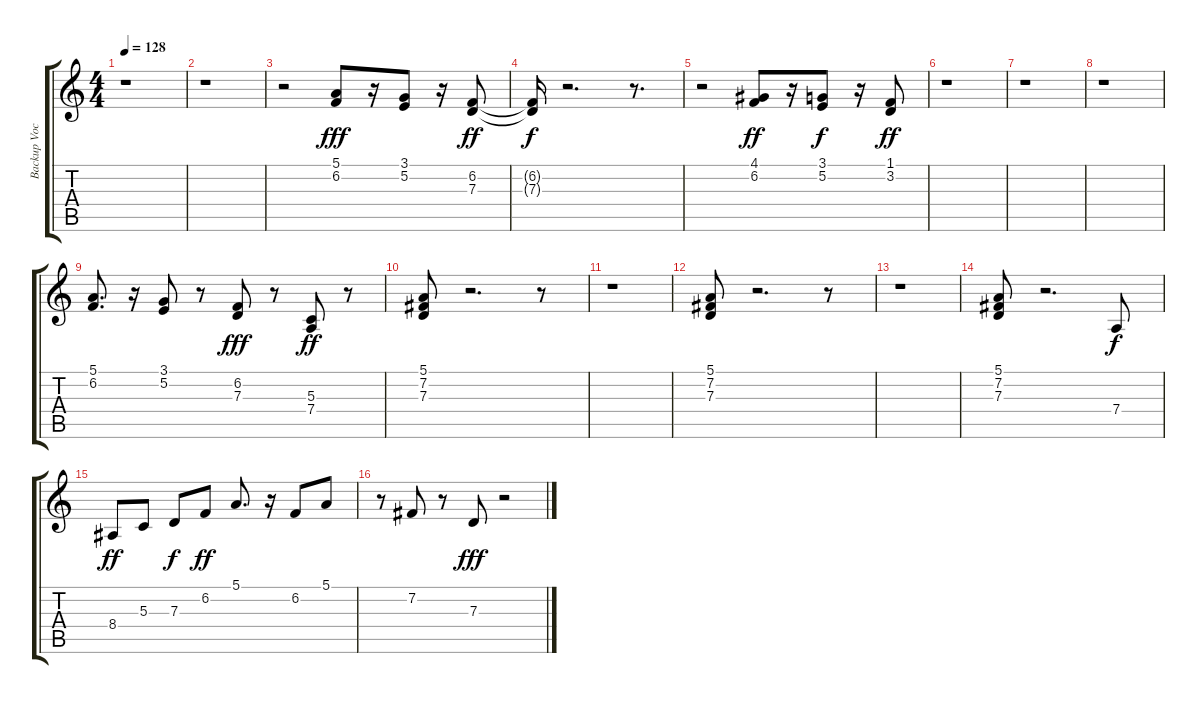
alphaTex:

\track ("Backup Vocals" "Backup Voc") {instrument voiceoohs}
\staff {score tabs}
\tuning (E4 B3 G3 D3 A2 E2) {hide}
\ts (4 4)
\tempo 128
\clef g2
\ks c
r.1{dy fff} |
r.1 |
r.2 (5.1 6.2).8 r.16 (3.1 5.2).8 r.16 (6.2 7.3).8{dy ff} |
(6.2{t} 7.3{t}).16{dy f} r.2{d} r.8{d} |
r.2 (4.1 6.2).8{dy ff} r.16 (3.1 5.2).8{dy f} r.16 (1.1 3.2).8{dy ff} |
r.1 |
r.1 |
r.1 |
(5.1 6.2).8{d} r.16 (3.1 5.2).8 r.8 (6.2 7.3).8{dy fff} r.8 (5.3 7.4).8{dy ff} r.8 |
(5.1 7.2 7.3).8 r.2{d} r.8 |
r.1 |
(5.1 7.2 7.3).8 r.2{d} r.8 |
r.1 |
(5.1 7.2 7.3).8 r.2{d} 7.4.8{dy f} |
8.4.8{dy ff} 5.3.8 7.3.8{dy f} 6.2.8{dy ff} 5.1.8{d} r.16 6.2.8 5.1.8 |
r.8 7.2.8 r.8 7.3.8{dy fff} r.2
